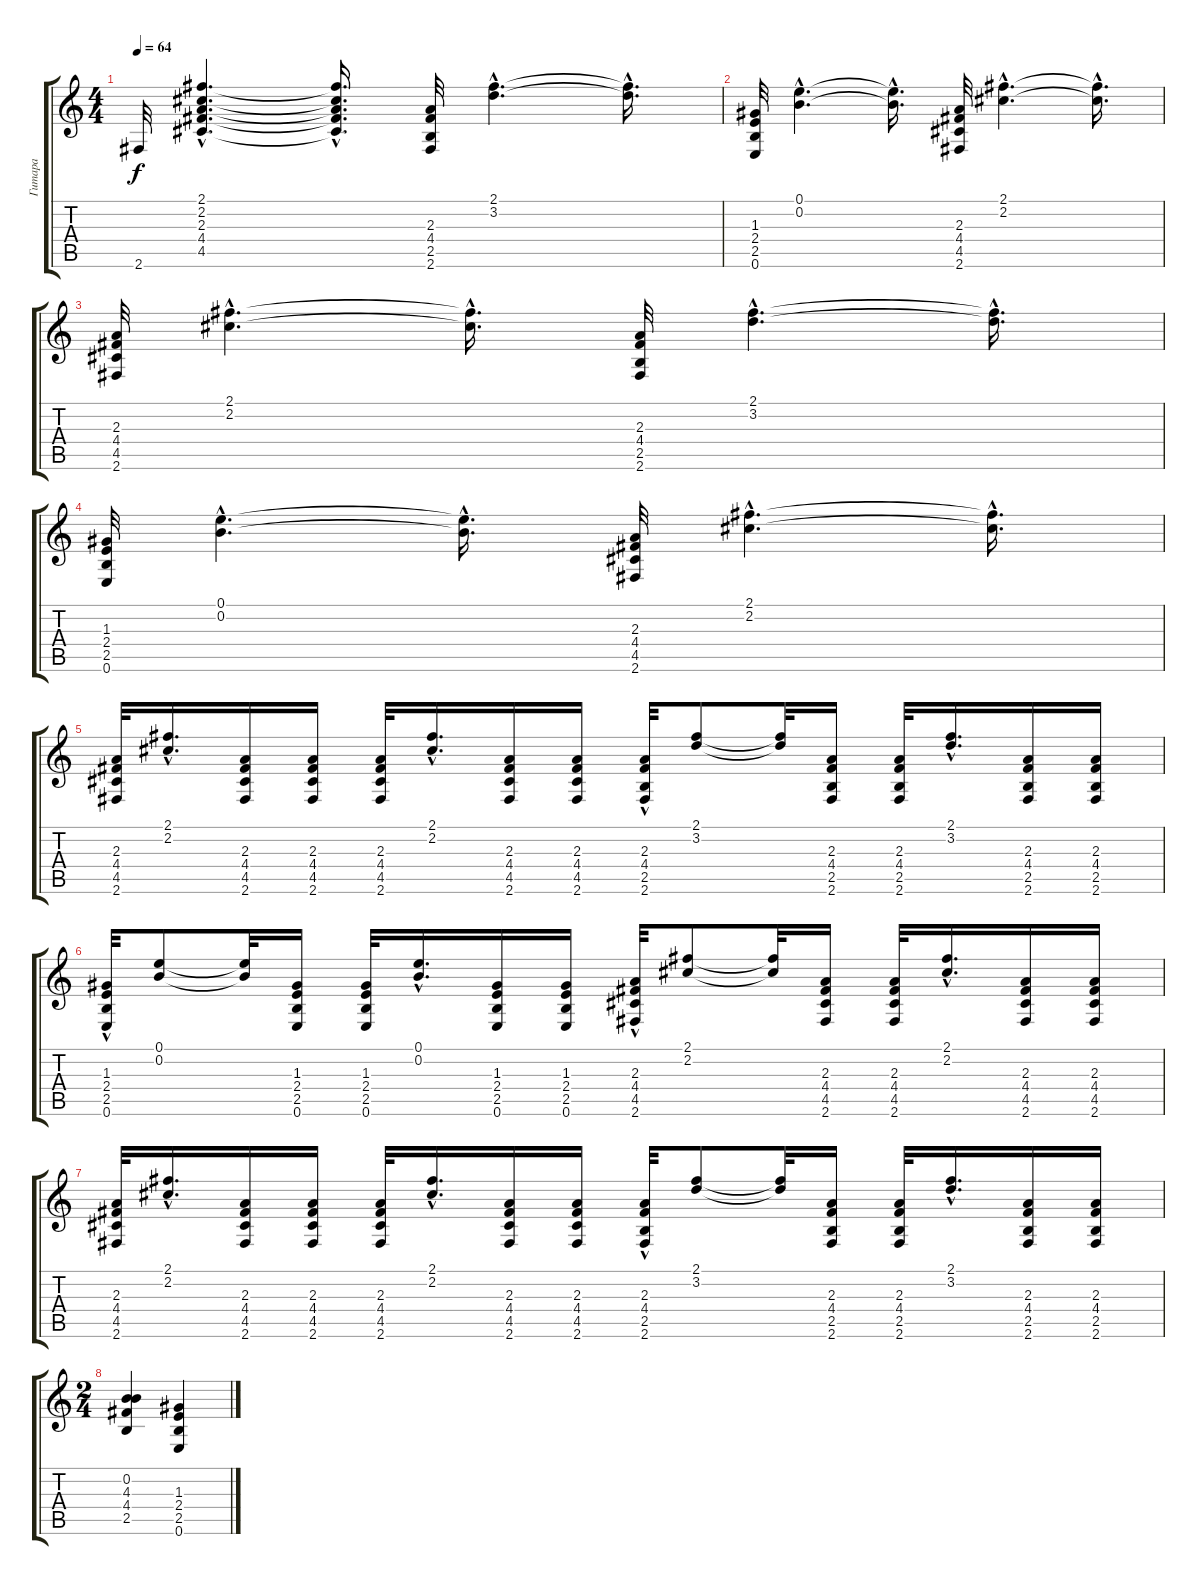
\track ("Гитара " "Гитара ") {instrument acousticguitarsteel}
\staff {score tabs}
\tuning (E4 B3 G3 D3 A2 E2) {hide}
\ts (4 4)
\tempo 64
\clef g2
\ks c
2.6.32{dy f instrument acousticguitarsteel} (2.1{hac} 2.2{hac} 2.3{hac} 4.4{hac} 4.5{hac}).4{d} (2.1{hac t} 2.2{hac t} 2.3{hac t} 4.4{hac t} 4.5{hac t}).16{d} (2.3 4.4 2.5 2.6).32 (2.1{hac} 3.2{hac}).4{d} (2.1{hac t} 3.2{hac t}).16{d} |
(1.3 2.4 2.5 0.6).32 (0.1{hac} 0.2{hac}).4{d} (0.1{hac t} 0.2{hac t}).16{d} (2.3 4.4 4.5 2.6).32 (2.1{hac} 2.2{hac}).4{d} (2.1{hac t} 2.2{hac t}).16{d} |
(2.3 4.4 4.5 2.6).32 (2.1{hac} 2.2{hac}).4{d} (2.1{hac t} 2.2{hac t}).16{d} (2.3 4.4 2.5 2.6).32 (2.1{hac} 3.2{hac}).4{d} (2.1{hac t} 3.2{hac t}).16{d} |
(1.3 2.4 2.5 0.6).32 (0.1{hac} 0.2{hac}).4{d} (0.1{hac t} 0.2{hac t}).16{d} (2.3 4.4 4.5 2.6).32 (2.1{hac} 2.2{hac}).4{d} (2.1{hac t} 2.2{hac t}).16{d} |
(2.3 4.4 4.5 2.6).32 (2.1{hac} 2.2{hac}).16{d} (2.3 4.4 4.5 2.6).16 (2.3 4.4 4.5 2.6).16 (2.3 4.4 4.5 2.6).32 (2.1{hac} 2.2{hac}).16{d} (2.3 4.4 4.5 2.6).16 (2.3 4.4 4.5 2.6).16 (2.3{hac} 4.4{hac} 2.5{hac} 2.6{hac}).32 (2.1 3.2).8 (2.1{t} 3.2{t}).32 (2.3 4.4 2.5 2.6).16 (2.3 4.4 2.5 2.6).32 (2.1{hac} 3.2{hac}).16{d} (2.3 4.4 2.5 2.6).16 (2.3 4.4 2.5 2.6).16 |
(1.3{hac} 2.4{hac} 2.5{hac} 0.6{hac}).32 (0.1 0.2).8 (0.1{t} 0.2{t}).32 (1.3 2.4 2.5 0.6).16 (1.3 2.4 2.5 0.6).32 (0.1{hac} 0.2{hac}).16{d} (1.3 2.4 2.5 0.6).16 (1.3 2.4 2.5 0.6).16 (2.3{hac} 4.4{hac} 4.5{hac} 2.6{hac}).32 (2.1 2.2).8 (2.1{t} 2.2{t}).32 (2.3 4.4 4.5 2.6).16 (2.3 4.4 4.5 2.6).32 (2.1{hac} 2.2{hac}).16{d} (2.3 4.4 4.5 2.6).16 (2.3 4.4 4.5 2.6).16 |
(2.3 4.4 4.5 2.6).32 (2.1{hac} 2.2{hac}).16{d} (2.3 4.4 4.5 2.6).16 (2.3 4.4 4.5 2.6).16 (2.3 4.4 4.5 2.6).32 (2.1{hac} 2.2{hac}).16{d} (2.3 4.4 4.5 2.6).16 (2.3 4.4 4.5 2.6).16 (2.3{hac} 4.4{hac} 2.5{hac} 2.6{hac}).32 (2.1 3.2).8 (2.1{t} 3.2{t}).32 (2.3 4.4 2.5 2.6).16 (2.3 4.4 2.5 2.6).32 (2.1{hac} 3.2{hac}).16{d} (2.3 4.4 2.5 2.6).16 (2.3 4.4 2.5 2.6).16 |
\ts (2 4)
(0.2 4.3 4.4 2.5).4 (1.3 2.4 2.5 0.6).4
